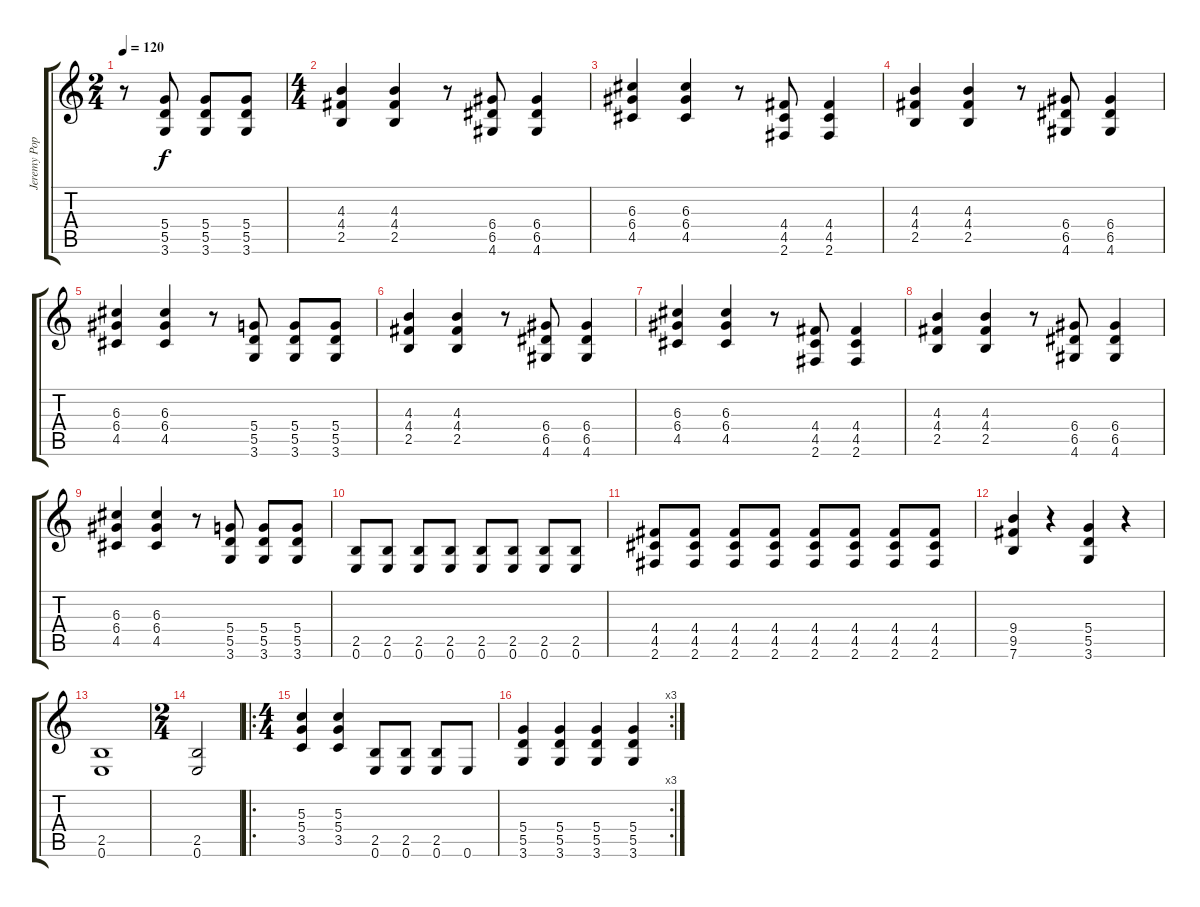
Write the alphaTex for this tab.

\track ("Jeremy Popoff" "Jeremy Pop") {instrument overdrivenguitar}
\staff {score tabs}
\tuning (E4 B3 G3 D3 A2 E2) {hide}
\ts (2 4)
\tempo 120
\clef g2
\ks c
r.8{dy f} (5.4 5.5 3.6).8 (5.4 5.5 3.6).8 (5.4 5.5 3.6).8 |
\ts (4 4)
(4.3 4.4 2.5).4 (4.3 4.4 2.5).4 r.8 (6.4 6.5 4.6).8 (6.4 6.5 4.6).4 |
(6.3 6.4 4.5).4 (6.3 6.4 4.5).4 r.8 (4.4 4.5 2.6).8 (4.4 4.5 2.6).4 |
(4.3 4.4 2.5).4 (4.3 4.4 2.5).4 r.8 (6.4 6.5 4.6).8 (6.4 6.5 4.6).4 |
(6.3 6.4 4.5).4 (6.3 6.4 4.5).4 r.8 (5.4 5.5 3.6).8 (5.4 5.5 3.6).8 (5.4 5.5 3.6).8 |
(4.3 4.4 2.5).4 (4.3 4.4 2.5).4 r.8 (6.4 6.5 4.6).8 (6.4 6.5 4.6).4 |
(6.3 6.4 4.5).4 (6.3 6.4 4.5).4 r.8 (4.4 4.5 2.6).8 (4.4 4.5 2.6).4 |
(4.3 4.4 2.5).4 (4.3 4.4 2.5).4 r.8 (6.4 6.5 4.6).8 (6.4 6.5 4.6).4 |
(6.3 6.4 4.5).4 (6.3 6.4 4.5).4 r.8 (5.4 5.5 3.6).8 (5.4 5.5 3.6).8 (5.4 5.5 3.6).8 |
(2.5 0.6).8 (2.5 0.6).8 (2.5 0.6).8 (2.5 0.6).8 (2.5 0.6).8 (2.5 0.6).8 (2.5 0.6).8 (2.5 0.6).8 |
(4.4 4.5 2.6).8 (4.4 4.5 2.6).8 (4.4 4.5 2.6).8 (4.4 4.5 2.6).8 (4.4 4.5 2.6).8 (4.4 4.5 2.6).8 (4.4 4.5 2.6).8 (4.4 4.5 2.6).8 |
(9.4 9.5 7.6).4 r.4 (5.4 5.5 3.6).4 r.4 |
(2.5 0.6).1 |
\ts (2 4)
(2.5 0.6).2 |
\ro
\ts (4 4)
(5.3 5.4 3.5).4 (5.3 5.4 3.5).4 (2.5 0.6).8 (2.5 0.6).8 (2.5 0.6).8 0.6.8 |
\rc 3
(5.4 5.5 3.6).4 (5.4 5.5 3.6).4 (5.4 5.5 3.6).4 (5.4 5.5 3.6).4
